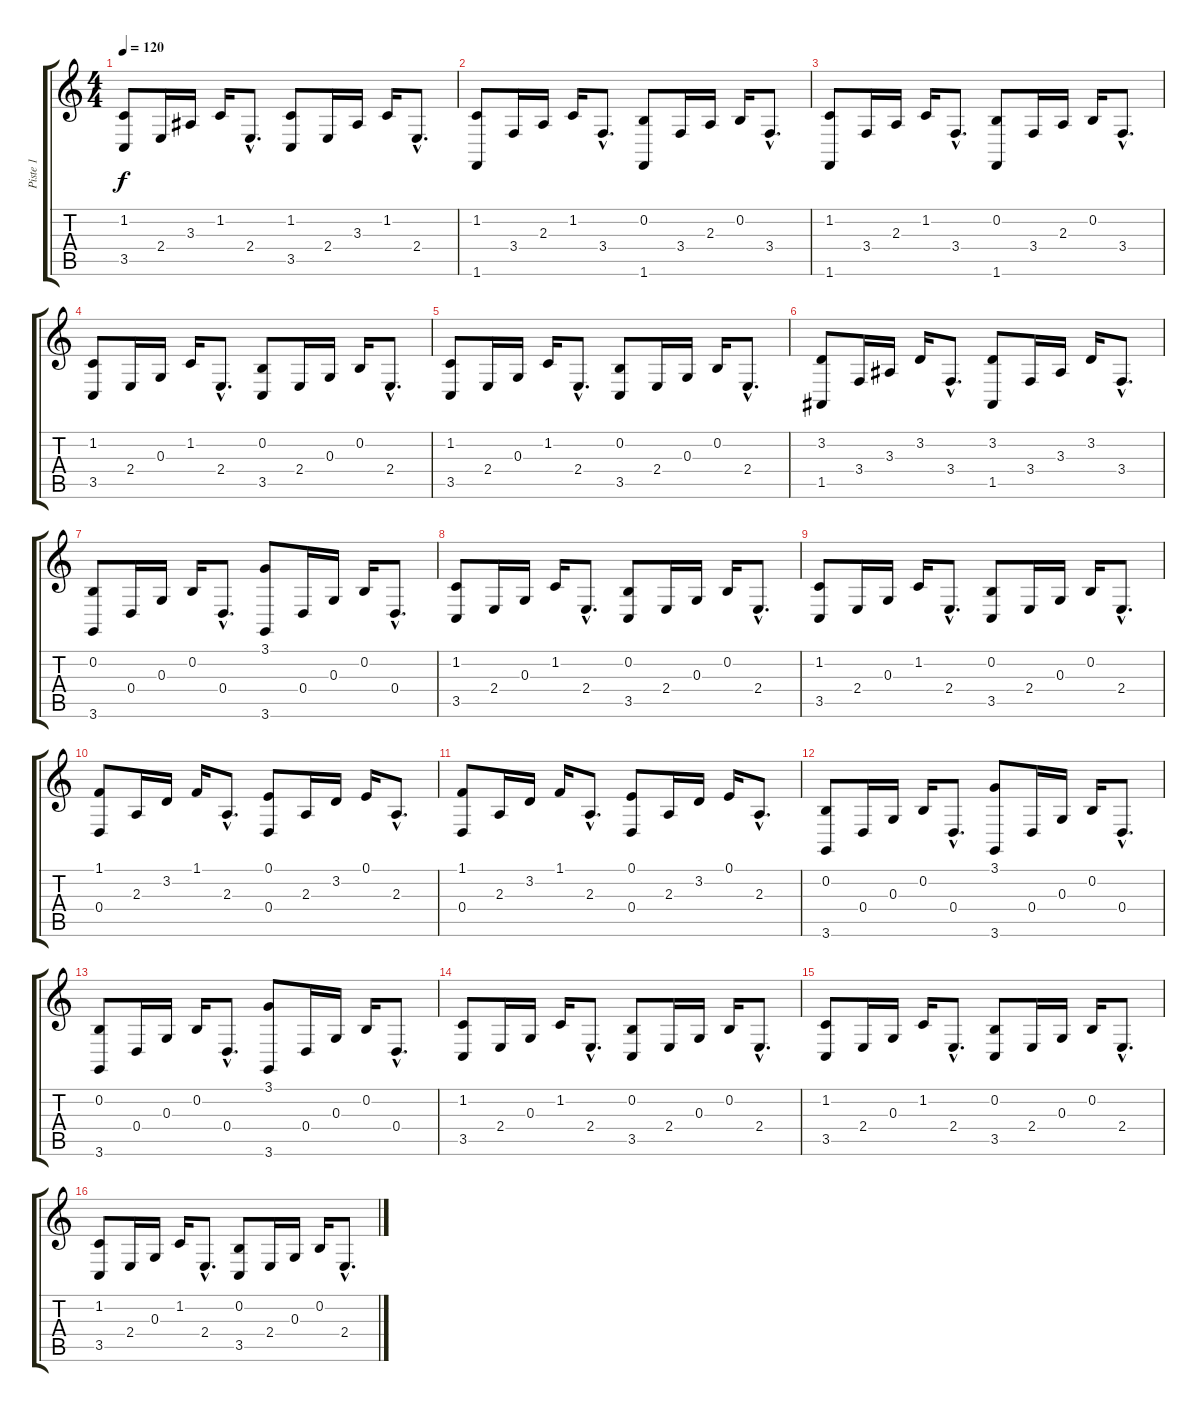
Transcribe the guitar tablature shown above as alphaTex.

\track ("Piste 1" "Piste 1") {instrument pad8sweep}
\staff {score tabs}
\tuning (E4 B3 G3 D3 A2 E2) {hide}
\ts (4 4)
\tempo 120
\clef g2
\ks c
(1.2 3.5).8{dy f} 2.4.16 3.3.16 1.2.16 2.4{hac}.8{d} (1.2 3.5).8 2.4.16 3.3.16 1.2.16 2.4{hac}.8{d} |
(1.2 1.6).8 3.4.16 2.3.16 1.2.16 3.4{hac}.8{d} (0.2 1.6).8 3.4.16 2.3.16 0.2.16 3.4{hac}.8{d} |
(1.2 1.6).8 3.4.16 2.3.16 1.2.16 3.4{hac}.8{d} (0.2 1.6).8 3.4.16 2.3.16 0.2.16 3.4{hac}.8{d} |
(1.2 3.5).8 2.4.16 0.3.16 1.2.16 2.4{hac}.8{d} (0.2 3.5).8 2.4.16 0.3.16 0.2.16 2.4{hac}.8{d} |
(1.2 3.5).8 2.4.16 0.3.16 1.2.16 2.4{hac}.8{d} (0.2 3.5).8 2.4.16 0.3.16 0.2.16 2.4{hac}.8{d} |
(3.2 1.5).8 3.4.16 3.3.16 3.2.16 3.4{hac}.8{d} (3.2 1.5).8 3.4.16 3.3.16 3.2.16 3.4{hac}.8{d} |
(0.2 3.6).8 0.4.16 0.3.16 0.2.16 0.4{hac}.8{d} (3.1 3.6).8 0.4.16 0.3.16 0.2.16 0.4{hac}.8{d} |
(1.2 3.5).8 2.4.16 0.3.16 1.2.16 2.4{hac}.8{d} (0.2 3.5).8 2.4.16 0.3.16 0.2.16 2.4{hac}.8{d} |
(1.2 3.5).8 2.4.16 0.3.16 1.2.16 2.4{hac}.8{d} (0.2 3.5).8 2.4.16 0.3.16 0.2.16 2.4{hac}.8{d} |
(1.1 0.4).8 2.3.16 3.2.16 1.1.16 2.3{hac}.8{d} (0.1 0.4).8 2.3.16 3.2.16 0.1.16 2.3{hac}.8{d} |
(1.1 0.4).8 2.3.16 3.2.16 1.1.16 2.3{hac}.8{d} (0.1 0.4).8 2.3.16 3.2.16 0.1.16 2.3{hac}.8{d} |
(0.2 3.6).8 0.4.16 0.3.16 0.2.16 0.4{hac}.8{d} (3.1 3.6).8 0.4.16 0.3.16 0.2.16 0.4{hac}.8{d} |
(0.2 3.6).8 0.4.16 0.3.16 0.2.16 0.4{hac}.8{d} (3.1 3.6).8 0.4.16 0.3.16 0.2.16 0.4{hac}.8{d} |
(1.2 3.5).8 2.4.16 0.3.16 1.2.16 2.4{hac}.8{d} (0.2 3.5).8 2.4.16 0.3.16 0.2.16 2.4{hac}.8{d} |
(1.2 3.5).8 2.4.16 0.3.16 1.2.16 2.4{hac}.8{d} (0.2 3.5).8 2.4.16 0.3.16 0.2.16 2.4{hac}.8{d} |
(1.2 3.5).8 2.4.16 0.3.16 1.2.16 2.4{hac}.8{d} (0.2 3.5).8 2.4.16 0.3.16 0.2.16 2.4{hac}.8{d}
